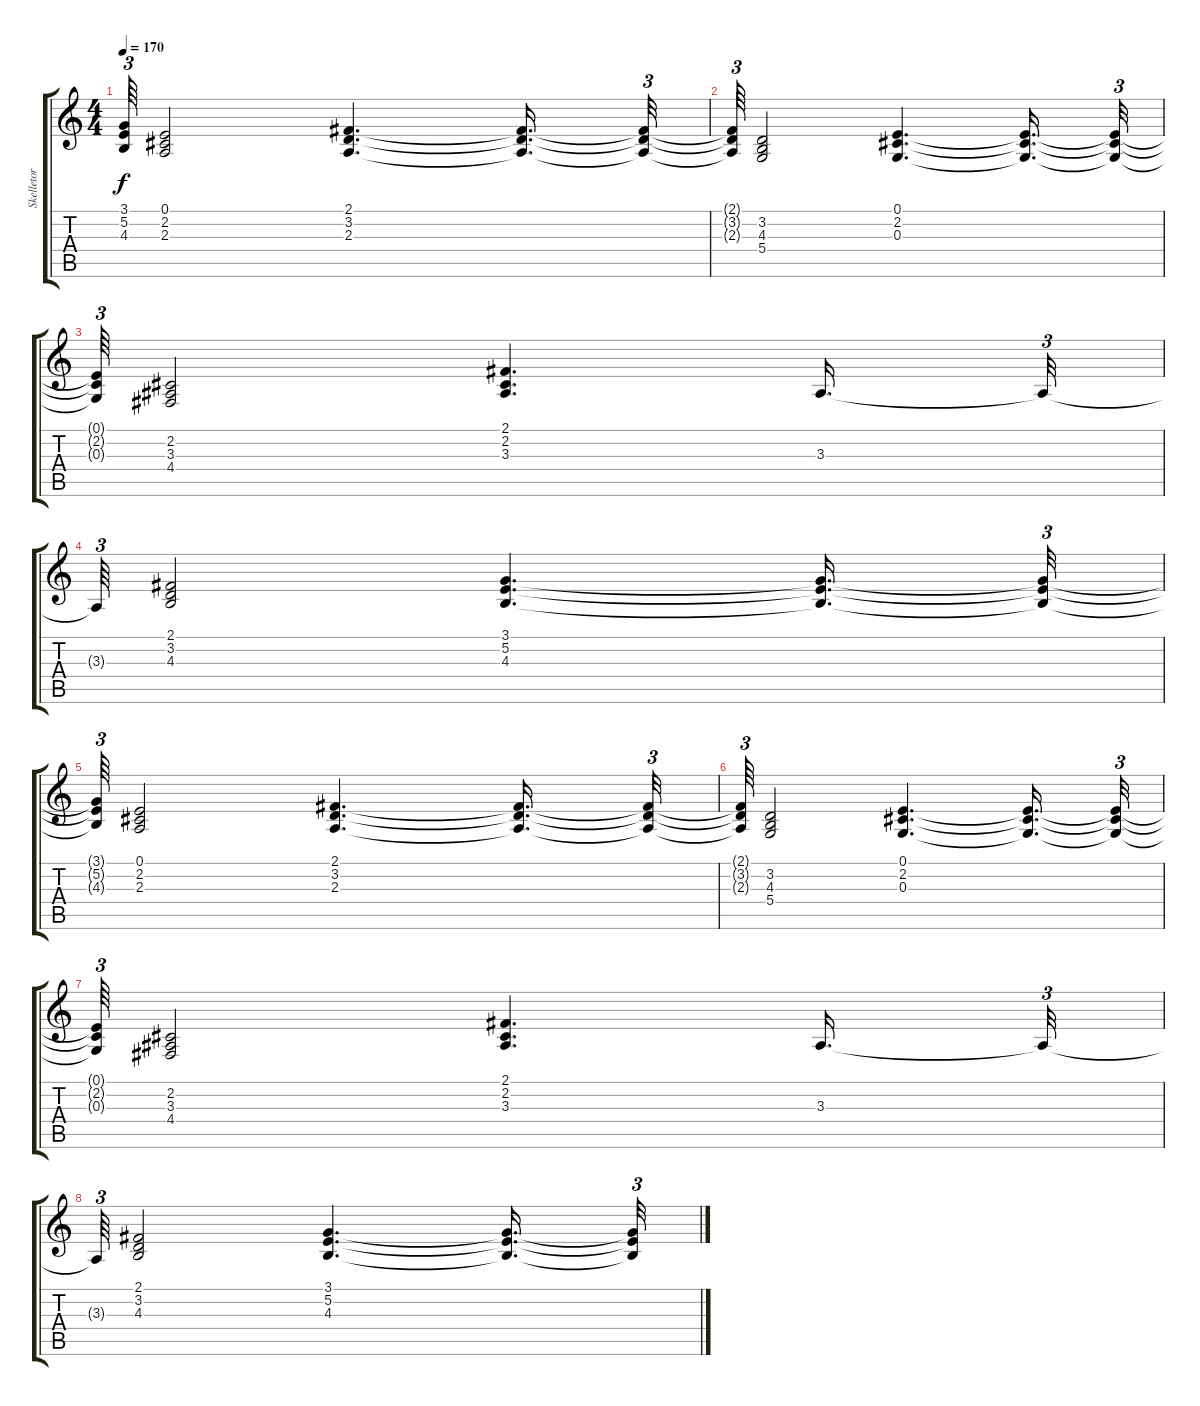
\track ("Skelletor" "Skelletor") {instrument harpsichord}
\staff {score tabs}
\tuning (E4 B3 G3 D3 A2 E2) {hide}
\ts (4 4)
\tempo 170
\clef g2
\ks c
(3.1{t} 5.2{t} 4.3{t}).64{tu (3 2) dy f} (0.1 2.2 2.3).2 (2.1 3.2 2.3).4{d} (2.1{t} 3.2{t} 2.3{t}).16{d} (2.1{t} 3.2{t} 2.3{t}).32{tu (3 2)} |
(2.1{t} 3.2{t} 2.3{t}).64{tu (3 2)} (3.2 4.3 5.4).2 (0.1 2.2 0.3).4{d} (0.1{t} 2.2{t} 0.3{t}).16{d} (0.1{t} 2.2{t} 0.3{t}).32{tu (3 2)} |
(0.1{t} 2.2{t} 0.3{t}).64{tu (3 2)} (2.2 3.3 4.4).2 (2.1 2.2 3.3).4{d} 3.3.16{d} 3.3{t}.32{tu (3 2)} |
3.3{t}.64{tu (3 2)} (2.1 3.2 4.3).2 (3.1 5.2 4.3).4{d} (3.1{t} 5.2{t} 4.3{t}).16{d} (3.1{t} 5.2{t} 4.3{t}).32{tu (3 2)} |
(3.1{t} 5.2{t} 4.3{t}).64{tu (3 2)} (0.1 2.2 2.3).2 (2.1 3.2 2.3).4{d} (2.1{t} 3.2{t} 2.3{t}).16{d} (2.1{t} 3.2{t} 2.3{t}).32{tu (3 2)} |
(2.1{t} 3.2{t} 2.3{t}).64{tu (3 2)} (3.2 4.3 5.4).2 (0.1 2.2 0.3).4{d} (0.1{t} 2.2{t} 0.3{t}).16{d} (0.1{t} 2.2{t} 0.3{t}).32{tu (3 2)} |
(0.1{t} 2.2{t} 0.3{t}).64{tu (3 2)} (2.2 3.3 4.4).2 (2.1 2.2 3.3).4{d} 3.3.16{d} 3.3{t}.32{tu (3 2)} |
3.3{t}.64{tu (3 2)} (2.1 3.2 4.3).2 (3.1 5.2 4.3).4{d} (3.1{t} 5.2{t} 4.3{t}).16{d} (3.1{t} 5.2{t} 4.3{t}).32{tu (3 2)}
